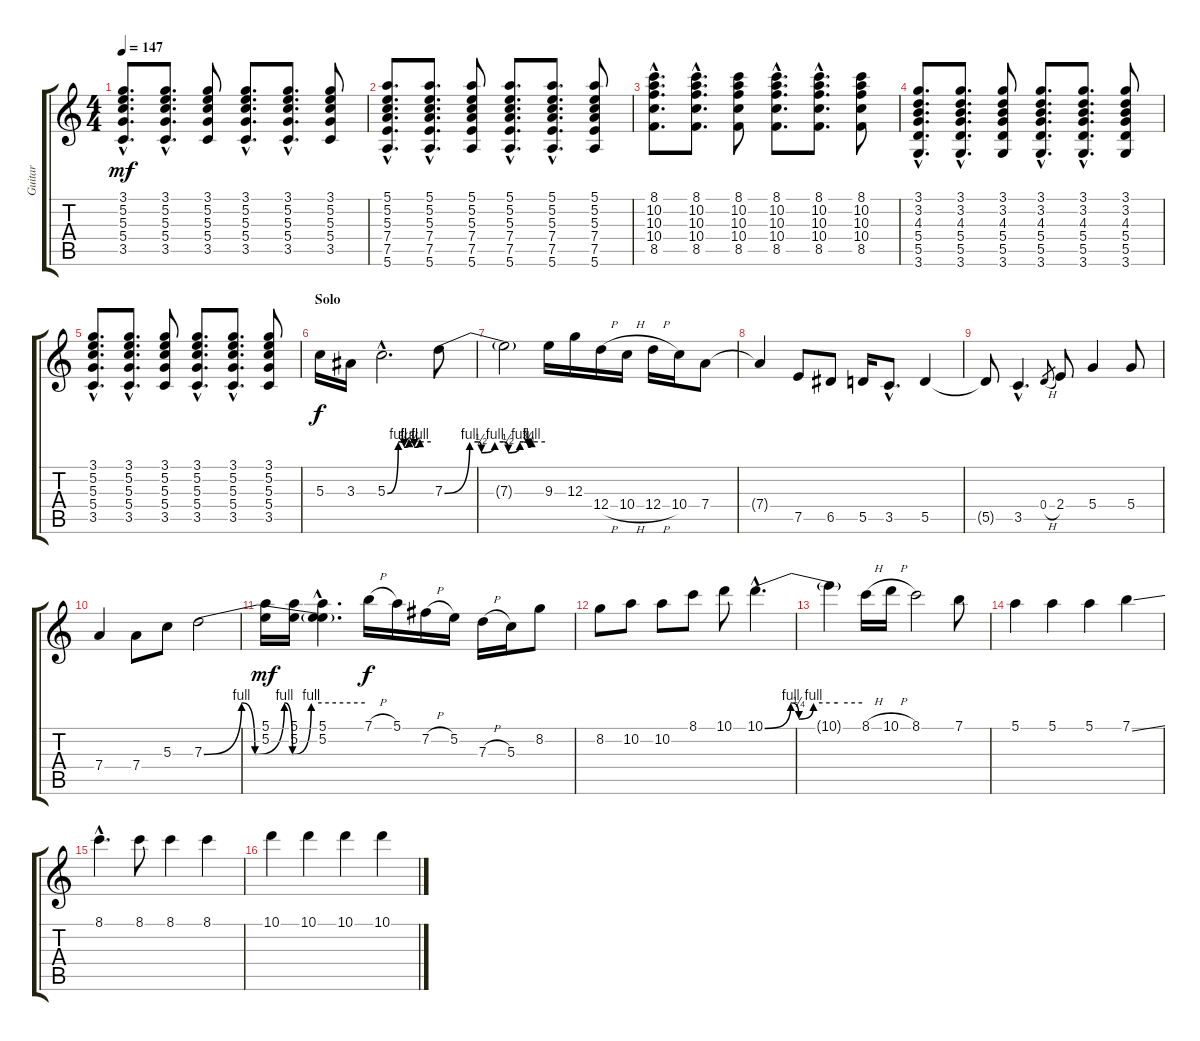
\track ("Guitar" "Guitar") {instrument distortionguitar}
\staff {score tabs}
\tuning (E4 B3 G3 D3 A2 E2) {hide}
\ts (4 4)
\tempo 147
\clef g2
\ks c
(3.1{hac} 5.2{hac} 5.3{hac} 5.4{hac} 3.5{hac}).8{d dy mf} (3.1{hac} 5.2{hac} 5.3{hac} 5.4{hac} 3.5{hac}).8{d} (3.1 5.2 5.3 5.4 3.5).8 (3.1{hac} 5.2{hac} 5.3{hac} 5.4{hac} 3.5{hac}).8{d} (3.1{hac} 5.2{hac} 5.3{hac} 5.4{hac} 3.5{hac}).8{d} (3.1 5.2 5.3 5.4 3.5).8 |
(5.1{hac} 5.2{hac} 5.3{hac} 7.4{hac} 7.5{hac} 5.6{hac}).8{d instrument overdrivenguitar} (5.1{hac} 5.2{hac} 5.3{hac} 7.4{hac} 7.5{hac} 5.6{hac}).8{d} (5.1 5.2 5.3 7.4 7.5 5.6).8 (5.1{hac} 5.2{hac} 5.3{hac} 7.4{hac} 7.5{hac} 5.6{hac}).8{d} (5.1{hac} 5.2{hac} 5.3{hac} 7.4{hac} 7.5{hac} 5.6{hac}).8{d} (5.1 5.2 5.3 7.4 7.5 5.6).8 |
(8.1{hac} 10.2{hac} 10.3{hac} 10.4{hac} 8.5{hac}).8{d} (8.1{hac} 10.2{hac} 10.3{hac} 10.4{hac} 8.5{hac}).8{d} (8.1 10.2 10.3 10.4 8.5).8 (8.1{hac} 10.2{hac} 10.3{hac} 10.4{hac} 8.5{hac}).8{d} (8.1{hac} 10.2{hac} 10.3{hac} 10.4{hac} 8.5{hac}).8{d} (8.1 10.2 10.3 10.4 8.5).8 |
(3.1{hac} 3.2{hac} 4.3{hac} 5.4{hac} 5.5{hac} 3.6{hac}).8{d} (3.1{hac} 3.2{hac} 4.3{hac} 5.4{hac} 5.5{hac} 3.6{hac}).8{d} (3.1 3.2 4.3 5.4 5.5 3.6).8 (3.1{hac} 3.2{hac} 4.3{hac} 5.4{hac} 5.5{hac} 3.6{hac}).8{d} (3.1{hac} 3.2{hac} 4.3{hac} 5.4{hac} 5.5{hac} 3.6{hac}).8{d} (3.1 3.2 4.3 5.4 5.5 3.6).8 |
(3.1{hac} 5.2{hac} 5.3{hac} 5.4{hac} 3.5{hac}).8{d} (3.1{hac} 5.2{hac} 5.3{hac} 5.4{hac} 3.5{hac}).8{d} (3.1 5.2 5.3 5.4 3.5).8 (3.1{hac} 5.2{hac} 5.3{hac} 5.4{hac} 3.5{hac}).8{d} (3.1{hac} 5.2{hac} 5.3{hac} 5.4{hac} 3.5{hac}).8{d} (3.1 5.2 5.3 5.4 3.5).8 |
\section ("" "Solo")
5.3.16{dy f} 3.3.16 5.3{be (custom 0 0 15 4 20 4 23 3 30 4 35 4 37 3 45 4 60 4) hac}.2{d} 7.3{be (custom 0 0 15 4 20 4 22 2 30 4 35 4 38 2 45 4 47 4 50 3 52 4 60 4)}.8 |
7.3{t}.2 9.3.16 12.3.16 12.4{h}.16 10.4{h}.16 12.4{h}.16 10.4.16 7.4.8 |
7.4{t}.4 7.5.8 6.5.8 5.5.16 3.5{hac}.8{d} 5.5.4 |
5.5{t}.8 3.5{hac}.4{d} 0.4{h}.8{gr} 2.4.8 5.4.4 5.4.8 |
7.4.4 7.4.8 5.3.8 7.3{be (custom 0 0 14 4 19 0 30 4 33 0 40 4 60 4)}.2 |
(5.1 5.2).16{dy mf} (5.1 5.2).16 (5.1{hac} 5.2{hac} 7.3{hac t}).4{d} 7.1{h}.16{dy f} 5.1.16 7.2{h}.16 5.2.16 7.3{h}.16 5.3.16 8.2.8 |
8.2.8 10.2.8 10.2.8 8.1.8 10.1.8 10.1{be (custom 0 0 16 4 21 1 30 4 40 4 45 4 60 4) hac}.4{d} |
10.1{t}.4 8.1{h}.16 10.1{h}.16 8.1.2 7.1.8 |
5.1.4 5.1.4 5.1.4 7.1{ss}.4 |
8.1{hac}.4{d} 8.1.8 8.1.4 8.1.4 |
10.1.4 10.1.4 10.1.4 10.1.4
